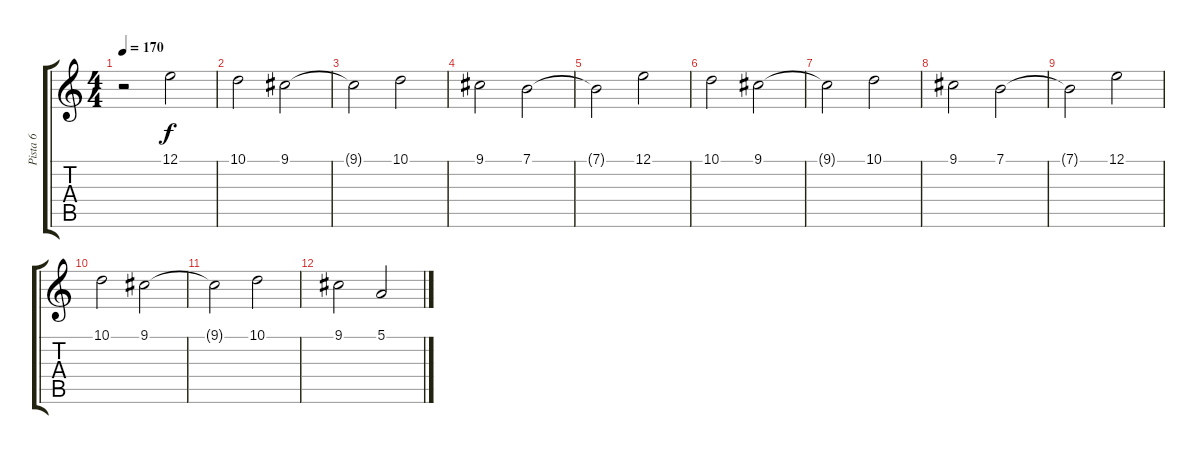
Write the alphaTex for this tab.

\track ("Pista 6" "Pista 6") {instrument lead1square}
\staff {score tabs}
\tuning (E4 B3 G3 D3 A2 E2) {hide}
\ts (4 4)
\tempo 170
\clef g2
\ks c
r.2{dy pp volume 6 instrument stringensemble1} 12.1.2{dy f} |
10.1.2 9.1.2 |
9.1{t}.2 10.1.2 |
9.1.2 7.1.2 |
7.1{t}.2 12.1.2 |
10.1.2 9.1.2 |
9.1{t}.2 10.1.2 |
9.1.2 7.1.2 |
7.1{t}.2 12.1.2 |
10.1.2 9.1.2 |
9.1{t}.2 10.1.2 |
9.1.2 5.1.2
